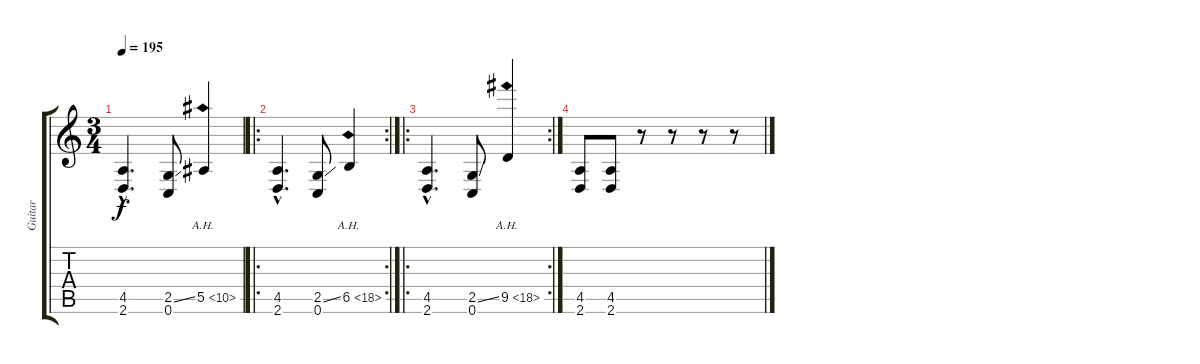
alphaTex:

\track ("Guitar" "Guitar") {instrument overdrivenguitar}
\staff {score tabs}
\tuning (C4 G3 Eb3 Bb2 F2 C2) {hide}
\ts (3 4)
\tempo 195
\clef g2
\ks c
(4.5{hac} 2.6{hac}).4{d dy f} (2.5{ss} 0.6).8 5.5{ah 5}.4 |
\ro
\rc 2
(4.5{hac} 2.6{hac}).4{d} (2.5{ss} 0.6).8 6.5{ah 12}.4 |
\ro
\rc 2
(4.5{hac} 2.6{hac}).4{d} (2.5{ss} 0.6).8 9.5{ah 9}.4 |
(4.5 2.6).8 (4.5 2.6).8 r.8 r.8 r.8 r.8
